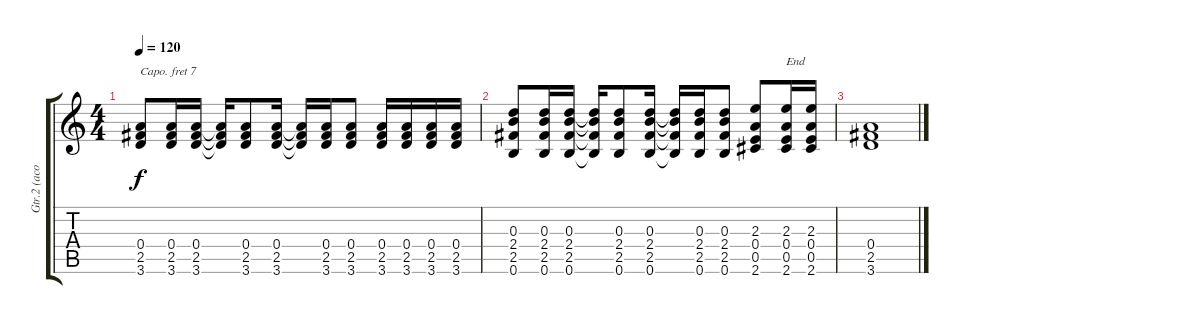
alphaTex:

\track ("Gtr.2 (acous.)" "Gtr.2 (aco") {instrument acousticguitarsteel}
\staff {score tabs}
\capo 7
\tuning (E4 B3 G3 D3 A2 E2) {hide}
\ts (4 4)
\tempo 120
\clef g2
\ks c
(0.4 2.5 3.6).8{dy f} (0.4 2.5 3.6).16 (0.4 2.5 3.6).16 (0.4{t} 2.5{t} 3.6{t}).16 (0.4 2.5 3.6).8 (0.4 2.5 3.6).16 (0.4{t} 2.5{t} 3.6{t}).16 (0.4 2.5 3.6).16 (0.4 2.5 3.6).8 (0.4 2.5 3.6).16 (0.4 2.5 3.6).16 (0.4 2.5 3.6).16 (0.4 2.5 3.6).16 |
(0.3 2.4 2.5 0.6).8 (0.3 2.4 2.5 0.6).16 (0.3 2.4 2.5 0.6).16 (0.3{t} 2.4{t} 2.5{t} 0.6{t}).16 (0.3 2.4 2.5 0.6).8 (0.3 2.4 2.5 0.6).16 (0.3{t} 2.4{t} 2.5{t} 0.6{t}).16 (0.3 2.4 2.5 0.6).16 (0.3 2.4 2.5 0.6).8 (2.3 0.4 0.5 2.6).8 (2.3 0.4 0.5 2.6).16{txt "End"} (2.3 0.4 0.5 2.6).16 |
(0.4 2.5 3.6).1
